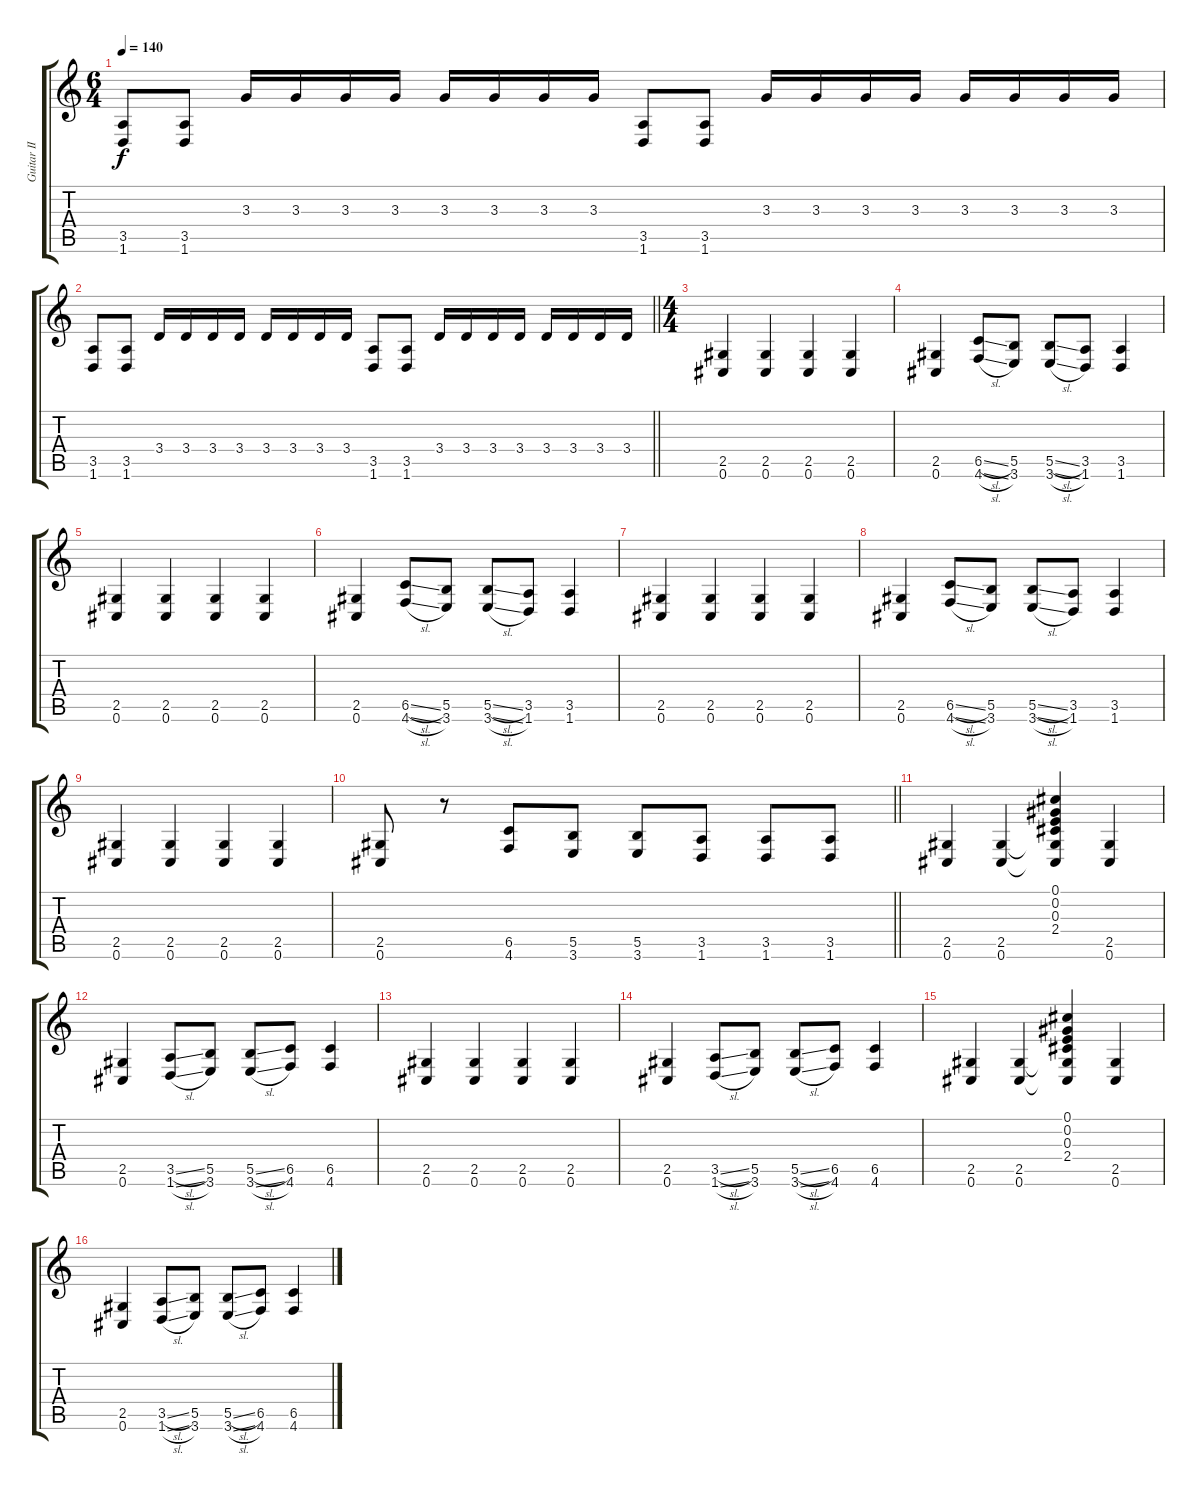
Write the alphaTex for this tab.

\track ("Guitar II" "Guitar II") {instrument distortionguitar}
\staff {score tabs}
\tuning (Db4 Ab3 E3 B2 Gb2 Db2) {hide}
\ts (6 4)
\tempo 140
\clef g2
\ks c
(3.5 1.6).8{dy f} (3.5 1.6).8 3.3.16 3.3.16 3.3.16 3.3.16 3.3.16 3.3.16 3.3.16 3.3.16 (3.5 1.6).8 (3.5 1.6).8 3.3.16 3.3.16 3.3.16 3.3.16 3.3.16 3.3.16 3.3.16 3.3.16 |
\barLineRight lightlight
(3.5 1.6).8 (3.5 1.6).8 3.4.16 3.4.16 3.4.16 3.4.16 3.4.16 3.4.16 3.4.16 3.4.16 (3.5 1.6).8 (3.5 1.6).8 3.4.16 3.4.16 3.4.16 3.4.16 3.4.16 3.4.16 3.4.16 3.4.16 |
\ts (4 4)
(2.5 0.6).4 (2.5 0.6).4 (2.5 0.6).4 (2.5 0.6).4 |
(2.5 0.6).4 (6.5{sl} 4.6{sl}).8 (5.5 3.6).8 (5.5{sl} 3.6{sl}).8 (3.5 1.6).8 (3.5 1.6).4 |
(2.5 0.6).4 (2.5 0.6).4 (2.5 0.6).4 (2.5 0.6).4 |
(2.5 0.6).4 (6.5{sl} 4.6{sl}).8 (5.5 3.6).8 (5.5{sl} 3.6{sl}).8 (3.5 1.6).8 (3.5 1.6).4 |
(2.5 0.6).4 (2.5 0.6).4 (2.5 0.6).4 (2.5 0.6).4 |
(2.5 0.6).4 (6.5{sl} 4.6{sl}).8 (5.5 3.6).8 (5.5{sl} 3.6{sl}).8 (3.5 1.6).8 (3.5 1.6).4 |
(2.5 0.6).4 (2.5 0.6).4 (2.5 0.6).4 (2.5 0.6).4 |
\barLineRight lightlight
(2.5 0.6).8 r.8 (6.5 4.6).8 (5.5 3.6).8 (5.5 3.6).8 (3.5 1.6).8 (3.5 1.6).8 (3.5 1.6).8 |
(2.5 0.6).4 (2.5 0.6).4 (0.1 0.2 0.3 2.4 2.5{t} 0.6{t}).4 (2.5 0.6).4 |
(2.5 0.6).4 (3.5{sl} 1.6{sl}).8 (5.5 3.6).8 (5.5{sl} 3.6{sl}).8 (6.5 4.6).8 (6.5 4.6).4 |
(2.5 0.6).4 (2.5 0.6).4 (2.5 0.6).4 (2.5 0.6).4 |
(2.5 0.6).4 (3.5{sl} 1.6{sl}).8 (5.5 3.6).8 (5.5{sl} 3.6{sl}).8 (6.5 4.6).8 (6.5 4.6).4 |
(2.5 0.6).4 (2.5 0.6).4 (0.1 0.2 0.3 2.4 2.5{t} 0.6{t}).4 (2.5 0.6).4 |
(2.5 0.6).4 (3.5{sl} 1.6{sl}).8 (5.5 3.6).8 (5.5{sl} 3.6{sl}).8 (6.5 4.6).8 (6.5 4.6).4
